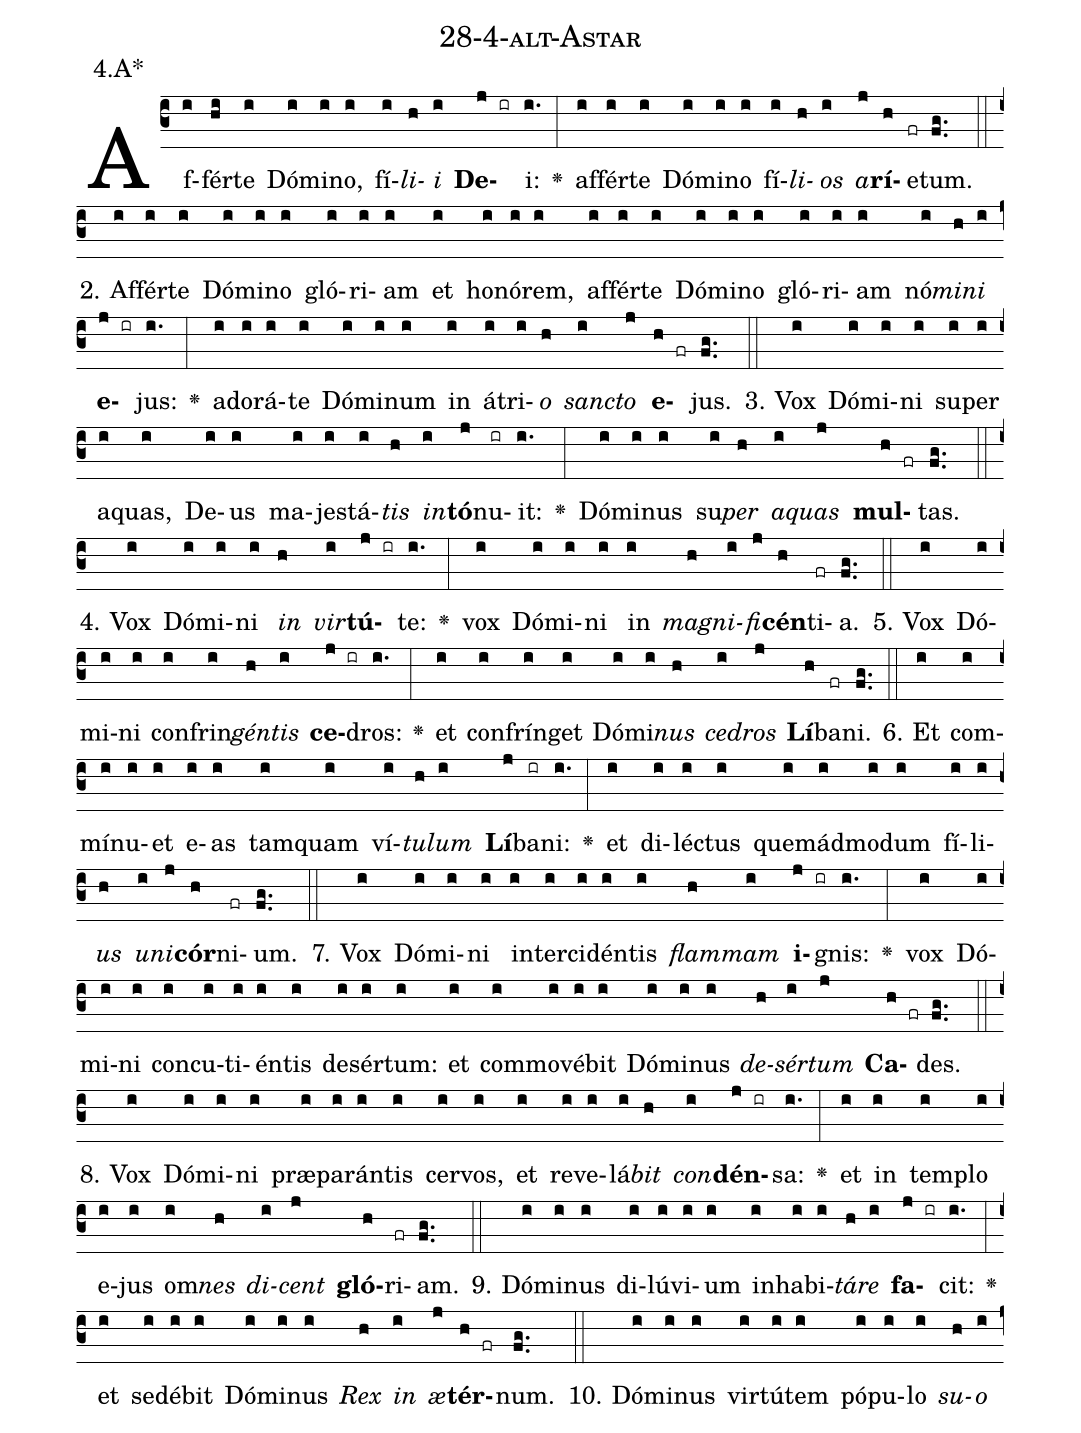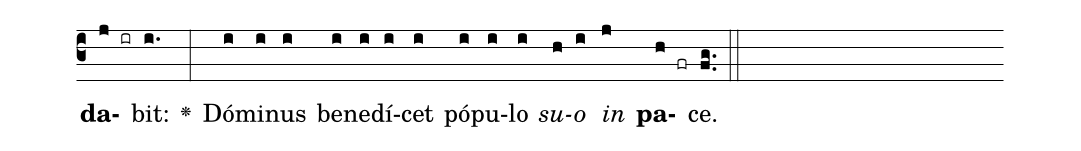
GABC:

name: 28-4-alt-Astar;
annotation: 4.A*;
%%
(c3)Af(i)fér(hi)te(i) Dó(i)mi(i)no,(i) fí(i)<i>li</i>(h)<i>i</i>(i) <b>De</b>(j ir)i:(i.) <v>\greheightstar</v>(:) af(i)fér(i)te(i) Dó(i)mi(i)no(i) fí(i)<i>li</i>(h)<i>os</i>(i) <i>a</i>(j)<b>rí</b>(h)e(fr)tum.(fg..) (::)
2. Af(i)fér(i)te(i) Dó(i)mi(i)no(i) gló(i)ri(i)am(i) et(i) ho(i)nó(i)rem,(i) af(i)fér(i)te(i) Dó(i)mi(i)no(i) gló(i)ri(i)am(i) nó(i)<i>mi</i>(h)<i>ni</i>(i) <b>e</b>(j ir)jus:(i.) <v>\greheightstar</v>(:) ad(i)o(i)rá(i)te(i) Dó(i)mi(i)num(i) in(i) á(i)tri(i)<i>o</i>(h) <i>sanc</i>(i)<i>to</i>(j) <b>e</b>(h fr)jus.(fg..) (::)
3. Vox(i) Dó(i)mi(i)ni(i) su(i)per(i) a(i)quas,(i) De(i)us(i) ma(i)jes(i)tá(i)<i>tis</i>(h) <i>in</i>(i)<b>tó</b>(j)nu(ir)it:(i.) <v>\greheightstar</v>(:) Dó(i)mi(i)nus(i) su(i)<i>per</i>(h) <i>a</i>(i)<i>quas</i>(j) <b>mul</b>(h fr)tas.(fg..) (::)
4. Vox(i) Dó(i)mi(i)ni(i) <i>in</i>(h) <i>vir</i>(i)<b>tú</b>(j ir)te:(i.) <v>\greheightstar</v>(:) vox(i) Dó(i)mi(i)ni(i) in(i) <i>ma</i>(h)<i>gni</i>(i)<i>fi</i>(j)<b>cén</b>(h)ti(fr)a.(fg..) (::)
5. Vox(i) Dó(i)mi(i)ni(i) con(i)frin(i)<i>gén</i>(h)<i>tis</i>(i) <b>ce</b>(j ir)dros:(i.) <v>\greheightstar</v>(:) et(i) con(i)frín(i)get(i) Dó(i)mi(i)<i>nus</i>(h) <i>ce</i>(i)<i>dros</i>(j) <b>Lí</b>(h)ba(fr)ni.(fg..) (::)
6. Et(i) com(i)mí(i)nu(i)et(i) e(i)as(i) tam(i)quam(i) ví(i)<i>tu</i>(h)<i>lum</i>(i) <b>Lí</b>(j)ba(ir)ni:(i.) <v>\greheightstar</v>(:) et(i) di(i)léc(i)tus(i) quem(i)ád(i)mo(i)dum(i) fí(i)li(i)<i>us</i>(h) <i>u</i>(i)<i>ni</i>(j)<b>cór</b>(h)ni(fr)um.(fg..) (::)
7. Vox(i) Dó(i)mi(i)ni(i) in(i)ter(i)ci(i)dén(i)tis(i) <i>flam</i>(h)<i>mam</i>(i) <b>i</b>(j ir)gnis:(i.) <v>\greheightstar</v>(:) vox(i) Dó(i)mi(i)ni(i) con(i)cu(i)ti(i)én(i)tis(i) de(i)sér(i)tum:(i) et(i) com(i)mo(i)vé(i)bit(i) Dó(i)mi(i)nus(i) <i>de</i>(h)<i>sér</i>(i)<i>tum</i>(j) <b>Ca</b>(h fr)des.(fg..) (::)
8. Vox(i) Dó(i)mi(i)ni(i) præ(i)pa(i)rán(i)tis(i) cer(i)vos,(i) et(i) re(i)ve(i)lá(i)<i>bit</i>(h) <i>con</i>(i)<b>dén</b>(j ir)sa:(i.) <v>\greheightstar</v>(:) et(i) in(i) tem(i)plo(i) e(i)jus(i) om(i)<i>nes</i>(h) <i>di</i>(i)<i>cent</i>(j) <b>gló</b>(h)ri(fr)am.(fg..) (::)
9. Dó(i)mi(i)nus(i) di(i)lú(i)vi(i)um(i) in(i)ha(i)bi(i)<i>tá</i>(h)<i>re</i>(i) <b>fa</b>(j ir)cit:(i.) <v>\greheightstar</v>(:) et(i) se(i)dé(i)bit(i) Dó(i)mi(i)nus(i) <i>Rex</i>(h) <i>in</i>(i) <i>æ</i>(j)<b>tér</b>(h fr)num.(fg..) (::)
10. Dó(i)mi(i)nus(i) vir(i)tú(i)tem(i) pó(i)pu(i)lo(i) <i>su</i>(h)<i>o</i>(i) <b>da</b>(j ir)bit:(i.) <v>\greheightstar</v>(:) Dó(i)mi(i)nus(i) be(i)ne(i)dí(i)cet(i) pó(i)pu(i)lo(i) <i>su</i>(h)<i>o</i>(i) <i>in</i>(j) <b>pa</b>(h fr)ce.(fg..) (::)
